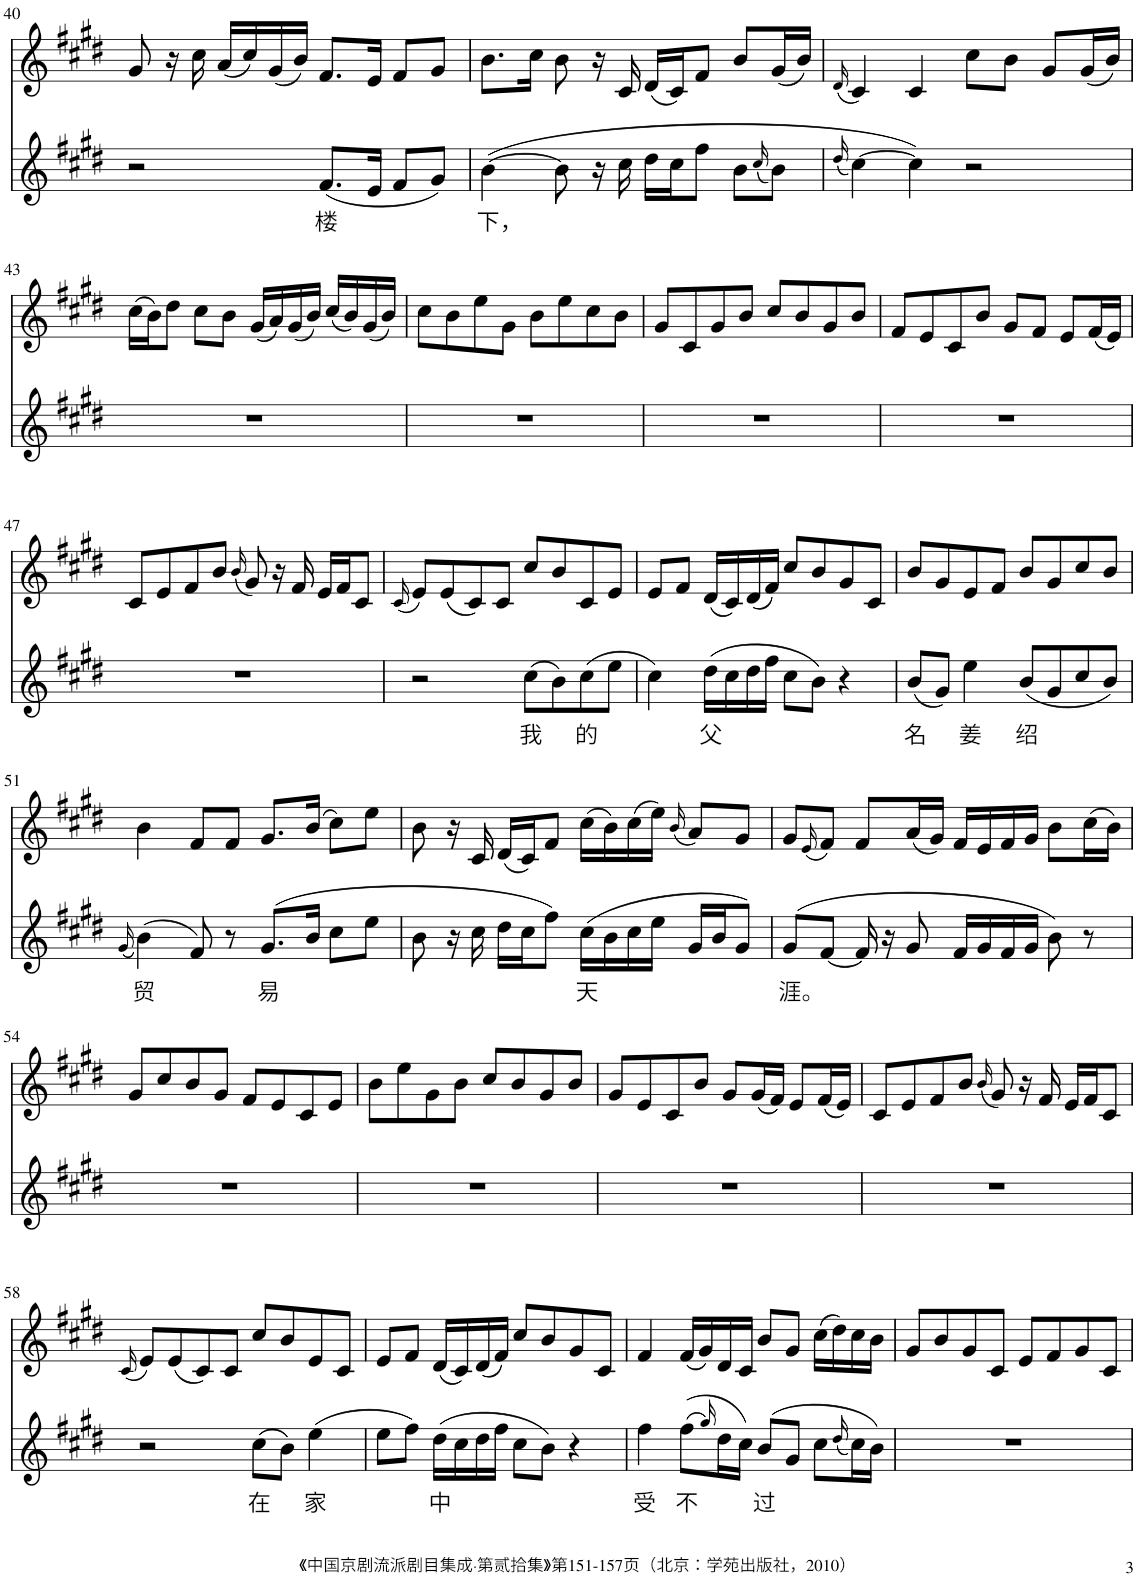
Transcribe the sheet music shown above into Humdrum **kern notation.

**kern	**text	**kern
*part2	*part2	*part1
*staff2	*staff2	*staff1
*I"Piano	*	*I"Piano
*I'Pno	*	*I'Pno
!!LO:PB:g=z
*clefG2	*	*clefG2
*k[f#c#g#d#]	*	*k[f#c#g#d#]
*M4/4	*	*M4/4
=40	=40	=40
2r	.	8g#/
.	.	16r
.	.	16cc#\
.	.	(16a/LL
.	.	16cc#/)
.	.	(16g#/
.	.	16b/JJ)
!	!LO:LY:b	!
(8.f#/L	楼	8.f#/L
16e/Jk	.	16e/Jk
8f#/L	.	8f#/L
8g#/J)	.	8g#/J
=41	=41	=41
!	!LO:LY:b	!
([4b\	下，	8.b\L
.	.	16cc#\Jk
8b\]	.	8b\
16r	.	16r
16cc#\	.	16c#/
16dd#\LL	.	(16d#/LL
16cc#\J	.	16c#/J)
8ff#\J	.	8f#/J
8b\L	.	8b/L
(16qcc#/	.	.
8b\J)	.	(16g#/L
.	.	16b/JJ)
=42	=42	=42
(16qdd#/	.	(16qd#/
[4cc#\)	.	4c#/)
4cc#\])	.	4c#/
2r	.	8cc#\L
.	.	8b\J
.	.	8g#/L
.	.	(16g#/L
.	.	16b/JJ)
!!LO:LB:g=z
=43	=43	=43
1r	.	(16cc#\LL
.	.	16b\J)
.	.	8dd#\J
.	.	8cc#\L
.	.	8b\J
.	.	(16g#/LL
.	.	16a/)
.	.	(16g#/
.	.	16b/JJ)
.	.	(16cc#/LL
.	.	16b/)
.	.	(16g#/
.	.	16b/JJ)
=44	=44	=44
1r	.	8cc#\L
.	.	8b\
.	.	8ee\
.	.	8g#\J
.	.	8b\L
.	.	8ee\
.	.	8cc#\
.	.	8b\J
=45	=45	=45
1r	.	8g#/L
.	.	8c#/
.	.	8g#/
.	.	8b/J
.	.	8cc#/L
.	.	8b/
.	.	8g#/
.	.	8b/J
=46	=46	=46
1r	.	8f#/L
.	.	8e/
.	.	8c#/
.	.	8b/J
.	.	8g#/L
.	.	8f#/J
.	.	8e/L
.	.	(16f#/L
.	.	16e/JJ)
!!LO:LB:g=z
=47	=47	=47
1r	.	8c#/L
.	.	8e/
.	.	8f#/
.	.	8b/J
.	.	(16qb/
.	.	8g#/)
.	.	16r
.	.	16f#/
.	.	16e/LL
.	.	16f#/J
.	.	8c#/J
=48	=48	=48
.	.	(16qc#/
2r	.	8e/L)
.	.	(8e/
.	.	8c#/)
.	.	8c#/J
!	!LO:LY:b	!
(8cc#\L	我	8cc#/L
8b\)	.	8b/
!	!LO:LY:b	!
(8cc#\	的	8c#/
8ee\J	.	8e/J
=49	=49	=49
4cc#\)	.	8e/L
.	.	8f#/J
!	!LO:LY:b	!
(16dd#\LL	父	(16d#/LL
16cc#\	.	16c#/)
16dd#\	.	(16d#/
16ff#\JJ	.	16f#/JJ)
8cc#\L	.	8cc#/L
8b\J)	.	8b/
4r	.	8g#/
.	.	8c#/J
=50	=50	=50
!	!LO:LY:b	!
(8b/L	名	8b/L
8g#/J)	.	8g#/
!	!LO:LY:b	!
4ee\	姜	8e/
.	.	8f#/J
!	!LO:LY:b	!
(8b/L	绍	8b/L
8g#/	.	8g#/
8cc#/	.	8cc#/
8b/J)	.	8b/J
!!LO:LB:g=z
=51	=51	=51
(16qg#/	.	.
!	!LO:LY:b	!
(4b\)	贸	4b\
8f#/)	.	8f#/L
8r	.	8f#/J
!	!LO:LY:b	!
(8.g#/L	易	8.g#/L
16b/Jk	.	(16b/Jk
8cc#\L	.	8cc#\L)
8ee\J	.	8ee\J
=52	=52	=52
8b\	.	8b\
16r	.	16r
16cc#\	.	16c#/
16dd#\LL	.	(16d#/LL
16cc#\J	.	16c#/J)
8ff#\J)	.	8f#/J
!	!LO:LY:b	!
(16cc#\LL	天	(16cc#\LL
16b\	.	16b\)
16cc#\	.	(16cc#\
16ee\JJ	.	16ee\JJ)
.	.	(16qb/
16g#/LL	.	8a/L)
16b/J	.	.
8g#/J)	.	8g#/J
=53	=53	=53
!	!LO:LY:b	!
(8g#/L	涯。	8g#/L
.	.	(16qe/
[8f#/J	.	8f#/J)
16f#/]	.	8f#/L
16r	.	.
8g#/	.	(16a/L
.	.	16g#/JJ)
16f#/LL	.	16f#/LL
16g#/	.	16e/
16f#/	.	16f#/
16g#/JJ	.	16g#/JJ
8b\)	.	8b\L
8r	.	(16cc#\L
.	.	16b\JJ)
!!LO:LB:g=z
=54	=54	=54
1r	.	8g#/L
.	.	8cc#/
.	.	8b/
.	.	8g#/J
.	.	8f#/L
.	.	8e/
.	.	8c#/
.	.	8e/J
=55	=55	=55
1r	.	8b\L
.	.	8ee\
.	.	8g#\
.	.	8b\J
.	.	8cc#/L
.	.	8b/
.	.	8g#/
.	.	8b/J
=56	=56	=56
1r	.	8g#/L
.	.	8e/
.	.	8c#/
.	.	8b/J
.	.	8g#/L
.	.	(16g#/L
.	.	16f#/JJ)
.	.	8e/L
.	.	(16f#/L
.	.	16e/JJ)
=57	=57	=57
1r	.	8c#/L
.	.	8e/
.	.	8f#/
.	.	8b/J
.	.	(16qb/
.	.	8g#/)
.	.	16r
.	.	16f#/
.	.	16e/LL
.	.	16f#/J
.	.	8c#/J
!!LO:LB:g=z
=58	=58	=58
.	.	(16qc#/
2r	.	8e/L)
.	.	(8e/
.	.	8c#/)
.	.	8c#/J
!	!LO:LY:b	!
(8cc#\L	在	8cc#/L
8b\J)	.	8b/
!	!LO:LY:b	!
(4ee\	家	8e/
.	.	8c#/J
=59	=59	=59
8ee\L	.	8e/L
8ff#\J)	.	8f#/J
!	!LO:LY:b	!
(16dd#\LL	中	(16d#/LL
16cc#\	.	16c#/)
16dd#\	.	(16d#/
16ff#\JJ	.	16f#/JJ)
8cc#\L	.	8cc#/L
8b\J)	.	8b/
4r	.	8g#/
.	.	8c#/J
=60	=60	=60
!	!LO:LY:b	!
4ff#\	受	4f#/
!	!LO:LY:b	!
((8ff#\L	不	(16f#/LL
.	.	16g#/)
16qgg#/)	.	.
16dd#\L	.	16d#/
16cc#\JJ)	.	16c#/JJ
!	!LO:LY:b	!
(8b/L	过	8b/L
8g#/J	.	8g#/J
8cc#\L	.	(16cc#\LL
.	.	16dd#\)
(16qdd#/	.	.
16cc#\L)	.	16cc#\
16b\JJ)	.	16b\JJ
=61	=61	=61
1r	.	8g#/L
.	.	8b/
.	.	8g#/
.	.	8c#/J
.	.	8e/L
.	.	8f#/
.	.	8g#/
.	.	8c#/J
=	=	=
*-	*-	*-
